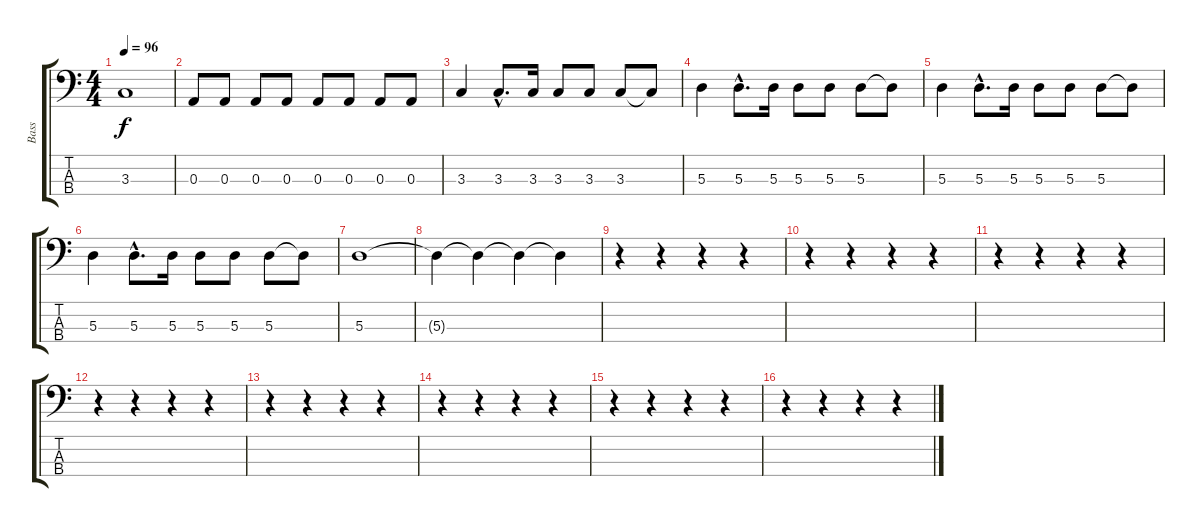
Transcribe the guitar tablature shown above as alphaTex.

\track ("Bass" "Bass") {instrument electricbassfinger}
\staff {score tabs}
\tuning (G2 D2 A1 E1) {hide}
\ts (4 4)
\tempo 96
\clef f4
\ks c
3.3.1{dy f} |
0.3.8 0.3.8 0.3.8 0.3.8 0.3.8 0.3.8 0.3.8 0.3.8 |
3.3.4 3.3{hac}.8{d} 3.3.16 3.3.8 3.3.8 3.3.8 3.3{t}.8 |
5.3.4 5.3{hac}.8{d} 5.3.16 5.3.8 5.3.8 5.3.8 5.3{t}.8 |
5.3.4 5.3{hac}.8{d} 5.3.16 5.3.8 5.3.8 5.3.8 5.3{t}.8 |
5.3.4 5.3{hac}.8{d} 5.3.16 5.3.8 5.3.8 5.3.8 5.3{t}.8 |
5.3.1 |
5.3{t}.4 5.3{t}.4 5.3{t}.4 5.3{t}.4 |
r.4 r.4 r.4 r.4 |
r.4 r.4 r.4 r.4 |
r.4 r.4 r.4 r.4 |
r.4 r.4 r.4 r.4 |
r.4 r.4 r.4 r.4 |
r.4 r.4 r.4 r.4 |
r.4 r.4 r.4 r.4 |
r.4 r.4 r.4 r.4
